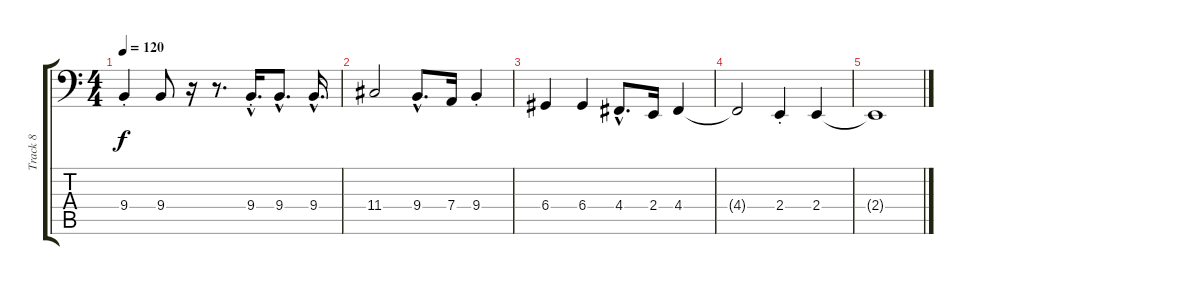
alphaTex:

\track ("Track 8" "Track 8") {instrument acousticgrandpiano}
\staff {score tabs}
\tuning (E3 B2 G2 D2 A1 E1) {hide}
\ts (4 4)
\tempo 120
\clef f4
\ks c
9.4{st}.4{dy f} 9.4.8 r.16 r.8{d} 9.4{hac st}.16{d} 9.4{hac}.8{d} 9.4{hac}.16{d} |
11.4.2 9.4{hac}.8{d} 7.4.16 9.4{st}.4 |
6.4.4 6.4.4 4.4{hac}.8{d} 2.4.16 4.4.4 |
4.4{t}.2 2.4{st}.4 2.4.4 |
2.4{t}.1
